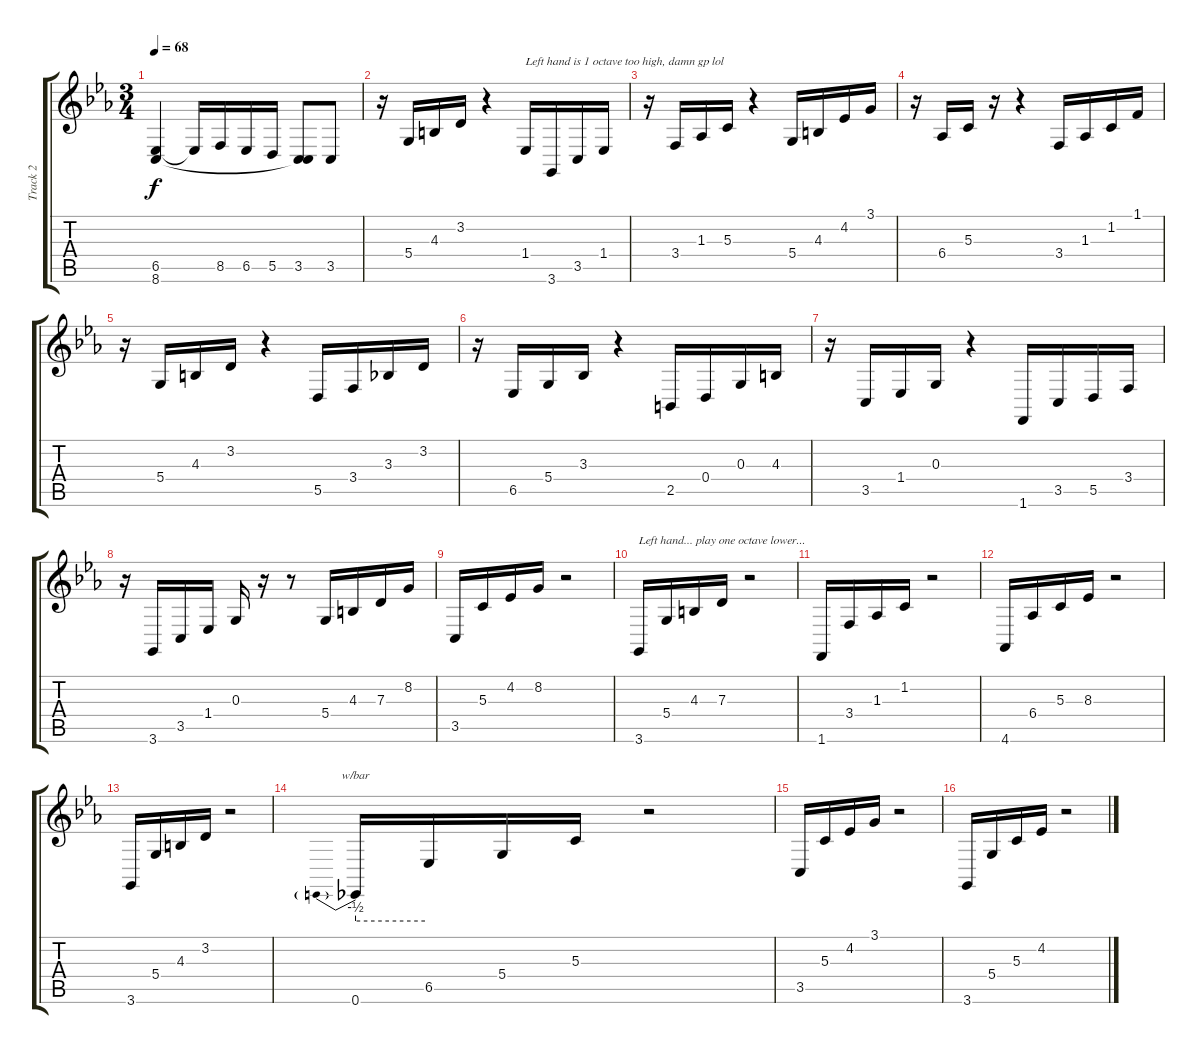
\track ("Track 2" "Track 2") {instrument churchorgan}
\staff {score tabs}
\tuning (E4 B3 G3 D3 A2 E2) {hide}
\ts (3 4)
\tempo 68
\clef g2
\ks cminor
(6.5 8.6).4{dy f} 6.5{t}.16 8.5.16 6.5.16 5.5.16 (3.5 8.6{t}).8{volume 11} 3.5.8 |
r.16 5.4.16 4.3.16 3.2.16 r.4 1.4.16{txt "Left hand is 1 octave too high, damn gp lol"} 3.6.16 3.5.16 1.4.16 |
r.16 3.4.16 1.3.16 5.3.16 r.4 5.4.16 4.3.16 4.2.16 3.1.16 |
r.16 6.4.16 5.3.16 r.16 r.4 3.4.16 1.3.16 1.2.16 1.1.16 |
r.16 5.4.16 4.3.16 3.2.16 r.4 5.5.16 3.4.16 3.3.16 3.2.16 |
r.16 6.5.16 5.4.16 3.3.16 r.4 2.5.16 0.4.16 0.3.16 4.3.16 |
r.16 3.5.16 1.4.16 0.3.16 r.4 1.6.16 3.5.16 5.5.16 3.4.16 |
r.16 3.6.16 3.5.16 1.4.16 0.3.16 r.16 r.8 5.4.16 4.3.16 7.3.16 8.2.16 |
3.5.16{volume 10} 5.3.16 4.2.16 8.2.16 r.2 |
3.6.16{txt "Left hand... play one octave lower..."} 5.4.16 4.3.16 7.3.16 r.2 |
1.6.16 3.4.16 1.3.16 1.2.16 r.2 |
4.6.16 6.4.16 5.3.16 8.3.16 r.2 |
3.6.16 5.4.16 4.3.16 3.2.16 r.2 |
0.6.16{tbe (predive default 0 -2 60 -2)} 6.5.16 5.4.16 5.3.16 r.2 |
3.5.16 5.3.16 4.2.16 3.1.16 r.2 |
3.6.16 5.4.16 5.3.16 4.2.16 r.2
